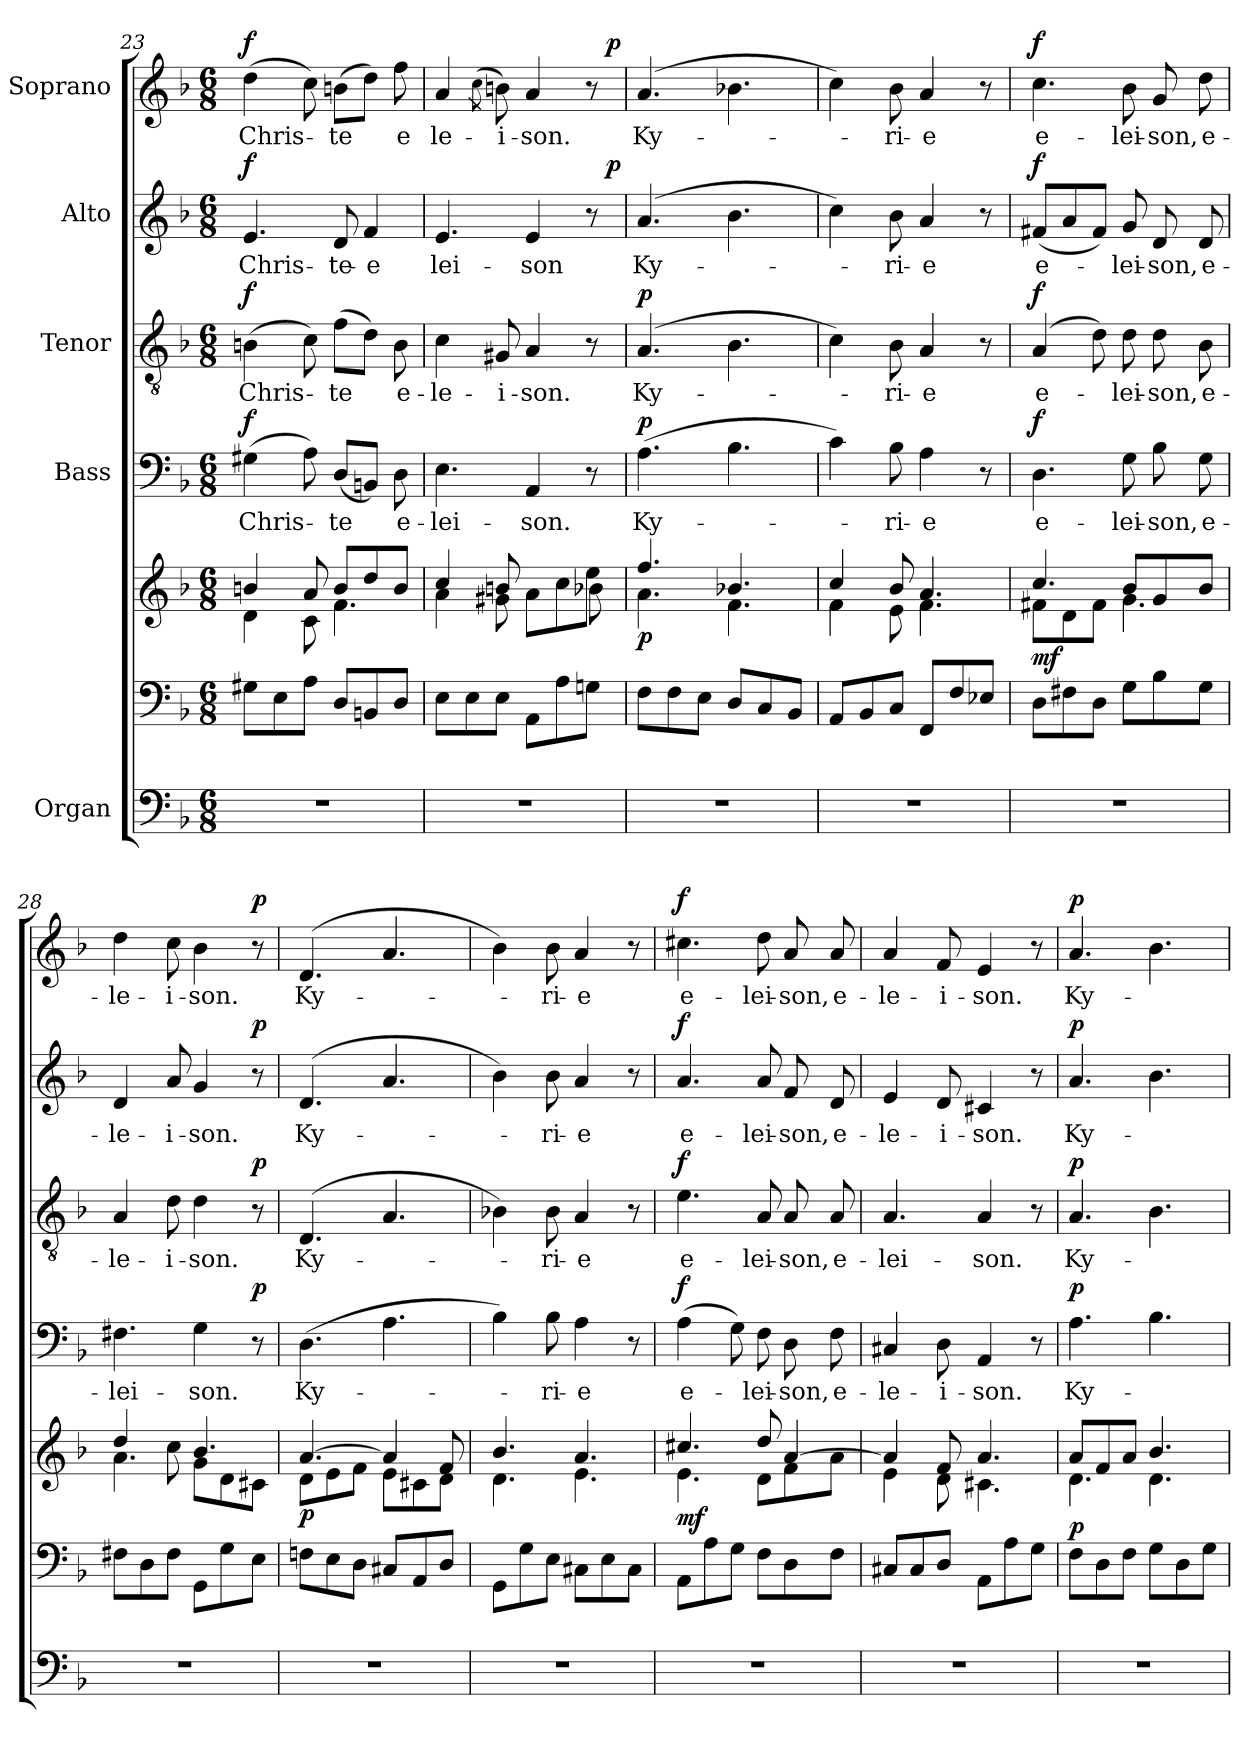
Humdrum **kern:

**kern	**kern	**kern	**dynam	**kern	**text	**dynam	**kern	**text	**dynam	**kern	**text	**dynam	**kern	**text	**dynam
*part5	*part5	*part5	*part5	*part4	*part4	*part4	*part3	*part3	*part3	*part2	*part2	*part2	*part1	*part1	*part1
*staff7	*staff6	*staff5	*staff5/6/7	*staff4	*staff4	*staff4	*staff3	*staff3	*staff3	*staff2	*staff2	*staff2	*staff1	*staff1	*staff1
*I"Organ	*	*	*	*I"Bass	*	*	*I"Tenor	*	*	*I"Alto	*	*	*I"Soprano	*	*
*clefF4	*clefF4	*clefG2	*	*clefF4	*	*	*clefGv2	*	*	*clefG2	*	*	*clefG2	*	*
*k[b-]	*k[b-]	*k[b-]	*	*k[b-]	*	*	*k[b-]	*	*	*k[b-]	*	*	*k[b-]	*	*
*M6/8	*M6/8	*M6/8	*	*M6/8	*	*	*M6/8	*	*	*M6/8	*	*	*M6/8	*	*
=23	=23	=23	=23	=23	=23	=23	=23	=23	=23	=23	=23	=23	=23	=23	=23
*	*	*^	*	*	*	*	*	*	*	*	*	*	*	*	*
!	!	!	!	!	!	!LO:LY:b	!LO:DY:a	!	!LO:LY:b	!LO:DY:a	!	!LO:LY:b	!LO:DY:a	!	!LO:LY:b	!LO:DY:a
2.r	8G#X\L	4bn/	4d\	.	(4G#X\	Chris-	f	(4Bn\	Chris-	f	4.e/	Chris-	f	(4dd\	Chris-	f
.	8E\	.	.	.	.	.	.	.	.	.	.	.	.	.	.	.
.	8A\J	8a/	8c\	.	8A\)	.	.	8c\)	.	.	.	.	.	8cc\)	.	.
!	!	!	!	!	!	!LO:LY:b	!	!	!LO:LY:b	!	!	!LO:LY:b	!	!	!LO:LY:b	!
.	8D/L	8b/L	4.f\	.	(8D/L	-te	.	(8f\L	-te	.	8d/	te-	.	(8bn\L	-te	.
!	!	!	!	!	!	!	!	!	!	!	!	!LO:LY:b	!	!	!	!
.	8BBn/	8dd/	.	.	8BBn/J)	.	.	8d\J)	.	.	4f/	-e	.	8dd\J)	.	.
!	!	!	!	!	!	!LO:LY:b	!	!	!LO:LY:b	!	!	!	!	!	!LO:LY:b	!
.	8D/J	8b/J	.	.	8D\	e-	.	8B\	e-	.	.	.	.	8ff\	e	.
=24	=24	=24	=24	=24	=24	=24	=24	=24	=24	=24	=24	=24	=24	=24	=24	=24
!	!	!	!	!	!	!LO:LY:b	!	!	!LO:LY:b	!	!	!LO:LY:b	!	!	!LO:LY:b	!
*	*	*	*	*	*	*	*	*	*	*	*^	*	*	*^	*	*
2.r	8E\L	4cc/	4a\	.	4.E\	-lei-	.	4c\	-le-	.	4.e/	2ryy	-lei-	.	4a/	2ryy	-le-	.
.	8E\	.	.	.	.	.	.	.	.	.	.	.	.	.	.	.	.	.
.	.	.	.	.	.	.	.	.	.	.	.	.	.	.	(8qcc\	.	.	.
!	!	!	!	!	!	!	!	!	!LO:LY:b	!	!	!	!	!	!	!	!LO:LY:b	!
.	8E\J	8bn/	8g#X\	.	.	.	.	8G#X/	-i-	.	.	.	.	.	8bn\)	.	-i-	.
!	!	!	!	!	!	!LO:LY:b	!	!	!LO:LY:b	!	!	!	!LO:LY:b	!	!	!	!LO:LY:b	!
.	8AA\L	8a\L	4ryy	.	4AA/	-son.	.	4A/	-son.	.	4e/	.	-son	.	4a/	.	-son.	.
.	8A\	8cc\	.	.	.	.	.	.	.	.	.	8.ryy	.	.	.	8.ryy	.	.
.	8Gn\J	8ee\J	8b-X\	.	8r	.	.	8r	.	.	8r	.	.	.	8r	.	.	.
!	!	!	!	!	!	!	!	!	!	!	!	!	!	!LO:DY:a	!	!	!	!LO:DY:a
.	.	.	.	.	.	.	.	.	.	.	.	16ryy	.	p	.	16ryy	.	p
=25	=25	=25	=25	=25	=25	=25	=25	=25	=25	=25	=25	=25	=25	=25	=25	=25	=25	=25
!	!	!	!	!LO:DY:b	!	!LO:LY:b	!LO:DY:a	!	!LO:LY:b	!LO:DY:a	!	!	!LO:LY:b	!	!	!	!LO:LY:b	!
*	*	*	*	*	*	*	*	*	*	*	*v	*v	*	*	*	*	*	*
*	*	*	*	*	*	*	*	*	*	*	*	*	*	*v	*v	*	*
2.r	8F\L	4.ff/	4.a\	p	(4.A\	Ky-	p	(4.A/	Ky-	p	(4.a/	Ky-	.	(4.a/	Ky-	.
.	8F\	.	.	.	.	.	.	.	.	.	.	.	.	.	.	.
.	8E\J	.	.	.	.	.	.	.	.	.	.	.	.	.	.	.
.	8D/L	4.b-X/	4.f\	.	4.B-\	.	.	4.B-\	.	.	4.b-\	.	.	4.b-X\	.	.
.	8C/	.	.	.	.	.	.	.	.	.	.	.	.	.	.	.
.	8BB-/J	.	.	.	.	.	.	.	.	.	.	.	.	.	.	.
=26	=26	=26	=26	=26	=26	=26	=26	=26	=26	=26	=26	=26	=26	=26	=26	=26
2.r	8AA/L	4cc/	4f\	.	4c\)	.	.	4c\)	.	.	4cc\)	.	.	4cc\)	.	.
.	8BB-/	.	.	.	.	.	.	.	.	.	.	.	.	.	.	.
!	!	!	!	!	!	!LO:LY:b	!	!	!LO:LY:b	!	!	!LO:LY:b	!	!	!LO:LY:b	!
.	8C/J	8b-/	8e\	.	8B-\	-ri-	.	8B-\	-ri-	.	8b-\	-ri-	.	8b-\	-ri-	.
!	!	!	!	!	!	!LO:LY:b	!	!	!LO:LY:b	!	!	!LO:LY:b	!	!	!LO:LY:b	!
.	8FF/L	4.a/	4.f\	.	4A\	-e	.	4A/	-e	.	4a/	-e	.	4a/	-e	.
.	8F/	.	.	.	.	.	.	.	.	.	.	.	.	.	.	.
.	8E-X/J	.	.	.	8r	.	.	8r	.	.	8r	.	.	8r	.	.
!!LO:PB:g=z
=27	=27	=27	=27	=27	=27	=27	=27	=27	=27	=27	=27	=27	=27	=27	=27	=27
!	!	!	!	!LO:DY:b	!	!LO:LY:b	!LO:DY:a	!	!LO:LY:b	!LO:DY:a	!	!LO:LY:b	!LO:DY:a	!	!LO:LY:b	!LO:DY:a
2.r	8D\L	4.cc/	8f#X\L	mf	4.D\	e-	f	(4A/	e-	f	(8f#X/L	e-	f	4.cc\	e-	f
.	8F#X\	.	8d\	.	.	.	.	.	.	.	8a/	.	.	.	.	.
.	8D\J	.	8f#\J	.	.	.	.	8d\)	.	.	8f#/J)	.	.	.	.	.
!	!	!	!	!	!	!LO:LY:b	!	!	!LO:LY:b	!	!	!LO:LY:b	!	!	!LO:LY:b	!
.	8G\L	8b-/L	4.g\	.	8G\	-lei-	.	8d\	-lei-	.	8g/	lei-	.	8b-\	-lei-	.
!	!	!	!	!	!	!LO:LY:b	!	!	!LO:LY:b	!	!	!LO:LY:b	!	!	!LO:LY:b	!
.	8B-\	8g/	.	.	8B-\	-son,	.	8d\	-son,	.	8d/	-son,	.	8g/	-son,	.
!	!	!	!	!	!	!LO:LY:b	!	!	!LO:LY:b	!	!	!LO:LY:b	!	!	!LO:LY:b	!
.	8G\J	8b-/J	.	.	8G\	e-	.	8B-\	e-	.	8d/	e-	.	8dd\	e-	.
=28	=28	=28	=28	=28	=28	=28	=28	=28	=28	=28	=28	=28	=28	=28	=28	=28
!	!	!	!	!	!	!LO:LY:b	!	!	!LO:LY:b	!	!	!LO:LY:b	!	!	!LO:LY:b	!
2.r	8F#X\L	4dd/	4.a\	.	4.F#X\	-lei-	.	4A/	-le-	.	4d/	-le-	.	4dd\	-le-	.
.	8D\	.	.	.	.	.	.	.	.	.	.	.	.	.	.	.
!	!	!	!	!	!	!	!	!	!LO:LY:b	!	!	!LO:LY:b	!	!	!LO:LY:b	!
.	8F#\J	8cc\	.	.	.	.	.	8d\	-i-	.	8a/	-i-	.	8cc\	-i-	.
!	!	!	!	!	!	!LO:LY:b	!	!	!LO:LY:b	!	!	!LO:LY:b	!	!	!LO:LY:b	!
.	8GG\L	4.b-/	8g\L	.	4G\	-son.	.	4d\	-son.	.	4g/	-son.	.	4b-\	-son.	.
.	8G\	.	8d\	.	.	.	.	.	.	.	.	.	.	.	.	.
!	!	!	!	!	!	!	!LO:DY:a	!	!	!LO:DY:a	!	!	!LO:DY:a	!	!	!LO:DY:a
.	8E\J	.	8c#X\J	.	8r	.	p	8r	.	p	8r	.	p	8r	.	p
=29	=29	=29	=29	=29	=29	=29	=29	=29	=29	=29	=29	=29	=29	=29	=29	=29
!	!	!	!	!LO:DY:b	!	!LO:LY:b	!	!	!LO:LY:b	!	!	!LO:LY:b	!	!	!LO:LY:b	!
2.r	8Fn\L	[4.a/	8d\L	p	(4.D\	Ky-	.	(4.D/	Ky-	.	(4.d/	Ky-	.	(4.d/	Ky-	.
.	8E\	.	8e\	.	.	.	.	.	.	.	.	.	.	.	.	.
.	8D\J	.	8f\J	.	.	.	.	.	.	.	.	.	.	.	.	.
.	8C#X/L	4a/]	8e\L	.	4.A\	.	.	4.A/	.	.	4.a/	.	.	4.a/	.	.
.	8AA/	.	8c#X\	.	.	.	.	.	.	.	.	.	.	.	.	.
.	8D/J	8f/	8d\J	.	.	.	.	.	.	.	.	.	.	.	.	.
=30	=30	=30	=30	=30	=30	=30	=30	=30	=30	=30	=30	=30	=30	=30	=30	=30
2.r	8GG\L	4.b-/	4.d\	.	4B-\)	.	.	4B-X\)	.	.	4b-\)	.	.	4b-\)	.	.
.	8G\	.	.	.	.	.	.	.	.	.	.	.	.	.	.	.
!	!	!	!	!	!	!LO:LY:b	!	!	!LO:LY:b	!	!	!LO:LY:b	!	!	!LO:LY:b	!
.	8E\J	.	.	.	8B-\	-ri-	.	8B-\	-ri-	.	8b-\	-ri-	.	8b-\	-ri-	.
!	!	!	!	!	!	!LO:LY:b	!	!	!LO:LY:b	!	!	!LO:LY:b	!	!	!LO:LY:b	!
.	8C#X\L	4.a/	4.e\	.	4A\	-e	.	4A/	-e	.	4a/	-e	.	4a/	-e	.
.	8E\	.	.	.	.	.	.	.	.	.	.	.	.	.	.	.
.	8C#\J	.	.	.	8r	.	.	8r	.	.	8r	.	.	8r	.	.
=31	=31	=31	=31	=31	=31	=31	=31	=31	=31	=31	=31	=31	=31	=31	=31	=31
!	!	!	!	!LO:DY:b	!	!LO:LY:b	!LO:DY:a	!	!LO:LY:b	!LO:DY:a	!	!LO:LY:b	!LO:DY:a	!	!LO:LY:b	!LO:DY:a
2.r	8AA\L	4.cc#X/	4.e\	mf	(4A\	e-	f	4.e\	e-	f	4.a/	e-	f	4.cc#X\	e-	f
.	8A\	.	.	.	.	.	.	.	.	.	.	.	.	.	.	.
.	8G\J	.	.	.	8G\)	.	.	.	.	.	.	.	.	.	.	.
!	!	!	!	!	!	!LO:LY:b	!	!	!LO:LY:b	!	!	!LO:LY:b	!	!	!LO:LY:b	!
.	8F\L	8dd/	8d\L	.	8F\	-lei-	.	8A/	-lei-	.	8a/	-lei-	.	8dd\	-lei-	.
!	!	!	!	!	!	!LO:LY:b	!	!	!LO:LY:b	!	!	!LO:LY:b	!	!	!LO:LY:b	!
.	8D\	[4a/	8f\	.	8D\	-son,	.	8A/	-son,	.	8f/	-son,	.	8a/	-son,	.
!	!	!	!	!	!	!LO:LY:b	!	!	!LO:LY:b	!	!	!LO:LY:b	!	!	!LO:LY:b	!
.	8F\J	.	8a\J	.	8F\	e-	.	8A/	e-	.	8d/	e-	.	8a/	e-	.
=32	=32	=32	=32	=32	=32	=32	=32	=32	=32	=32	=32	=32	=32	=32	=32	=32
!	!	!	!	!	!	!LO:LY:b	!	!	!LO:LY:b	!	!	!LO:LY:b	!	!	!LO:LY:b	!
2.r	8C#X/L	4a/]	4e\	.	4C#X/	-le-	.	4.A/	-lei-	.	4e/	-le-	.	4a/	-le-	.
.	8C#/	.	.	.	.	.	.	.	.	.	.	.	.	.	.	.
!	!	!	!	!	!	!LO:LY:b	!	!	!	!	!	!LO:LY:b	!	!	!LO:LY:b	!
.	8D/J	8f/	8d\	.	8D\	-i-	.	.	.	.	8d/	-i-	.	8f/	-i-	.
!	!	!	!	!	!	!LO:LY:b	!	!	!LO:LY:b	!	!	!LO:LY:b	!	!	!LO:LY:b	!
.	8AA\L	4.a/	4.c#X\	.	4AA/	-son.	.	4A/	-son.	.	4c#X/	-son.	.	4e/	-son.	.
.	8A\	.	.	.	.	.	.	.	.	.	.	.	.	.	.	.
.	8G\J	.	.	.	8r	.	.	8r	.	.	8r	.	.	8r	.	.
=33	=33	=33	=33	=33	=33	=33	=33	=33	=33	=33	=33	=33	=33	=33	=33	=33
!	!	!	!	!LO:DY:a=2	!	!LO:LY:b	!LO:DY:a	!	!LO:LY:b	!LO:DY:a	!	!LO:LY:b	!LO:DY:a	!	!LO:LY:b	!LO:DY:a
2.r	8F\L	8a/L	4.d\	p	4.A\	Ky-	p	4.A/	Ky-	p	4.a/	Ky-	p	4.a/	Ky-	p
.	8D\	8f/	.	.	.	.	.	.	.	.	.	.	.	.	.	.
.	8F\J	8a/J	.	.	.	.	.	.	.	.	.	.	.	.	.	.
.	8G\L	4.b-/	4.d\	.	4.B-\	.	.	4.B-\	.	.	4.b-\	.	.	4.b-\	.	.
.	8D\	.	.	.	.	.	.	.	.	.	.	.	.	.	.	.
.	8G\J	.	.	.	.	.	.	.	.	.	.	.	.	.	.	.
*	*	*v	*v	*	*	*	*	*	*	*	*	*	*	*	*	*
=	=	=	=	=	=	=	=	=	=	=	=	=	=	=	=
*-	*-	*-	*-	*-	*-	*-	*-	*-	*-	*-	*-	*-	*-	*-	*-
